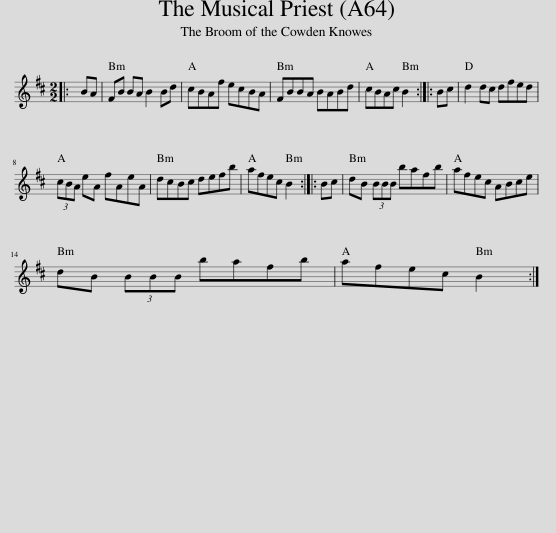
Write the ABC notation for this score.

X:1
L:1/8
M:2/2
I:linebreak $
K:Bmin
V:1 treble
V:1
|: BA | FB BA B2 Bd | cBAf ecBA | FBBA BABd | cBAc B2 :: %5
 Bc | d2 dc dfed |$ (3cBA eA fAeA | dcBc defb | afec B2 :: %10
 Bc | dB (3BBB bafb | afec ABce |$ dB (3BBB bafb | afec B2 :| %15
